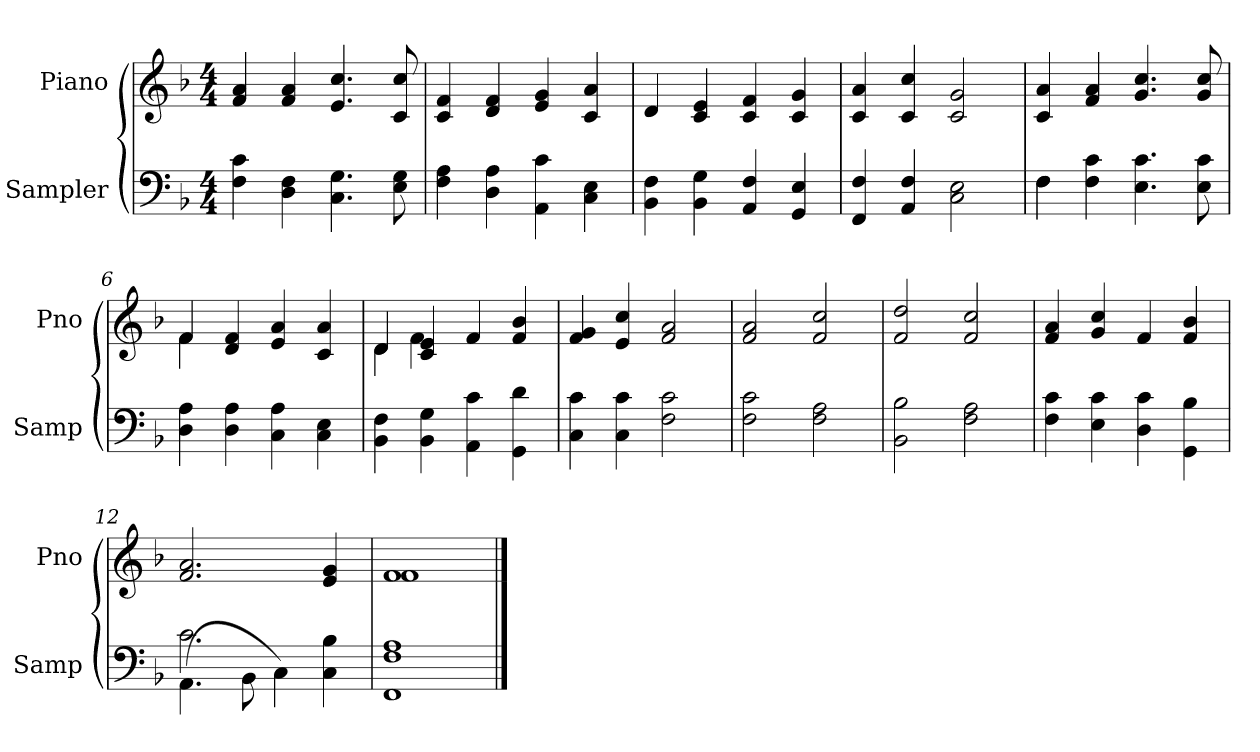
**kern	**kern
*part2	*part1
*staff2	*staff1
*I"Sampler	*I"Piano
*I'Samp	*I'Pno
*clefF4	*clefG2
*k[b-]	*k[b-]
*F:	*F:
*M4/4	*M4/4
=1	=1
4F 4c	4f 4a
4D 4F	4f 4a
4.C 4.G	4.e 4.cc
8E 8G	8c 8cc
=2	=2
4F 4A	4c 4f
4D 4A	4d 4f
4AA 4c	4e 4g
4C 4E	4c 4a
=3	=3
4BB- 4F	4d
4BB- 4G	4c 4e
4AA 4F	4c 4f
4GG 4E	4c 4g
=4	=4
4FF 4F	4c 4a
4AA 4F	4c 4cc
2C 2E	2c 2g
=5	=5
*^	*
4F\	4F	4c 4a
4F 4c	2.ryy	4f 4a
4.E 4.c	.	4.g 4.cc
8E 8c	.	8g 8cc
*v	*v	*
=6	=6
*	*^
4D 4A	4f/	4f
4D 4A	4d 4f	2.ryy
4C 4A	4e 4a	.
4C 4E	4c 4a	.
=7	=7	=7
4BB- 4F	4d/	4d
4BB- 4G	4c 4e	4f
4AA 4c	4f/	2ryy
4GG 4d	4f 4b-	.
*	*v	*v
=8	=8
4C 4c	4f 4g
4C 4c	4e 4cc
2F 2c	2f 2a
=9	=9
2F 2c	2f 2a
2F 2A	2f 2cc
=10	=10
2BB- 2B-	2f 2dd
2F 2A	2f 2cc
=11	=11
4F 4c	4f 4a
4E 4c	4g 4cc
4D 4c	4f
4GG 4B-	4f 4b-
=12	=12
*^	*
(4.AA\	2.c	2.f 2.a
8BB-\	.	.
4C\)	.	.
4C\ 4B-\	4ryy	4e 4g
*v	*v	*
=13	=13
*	*^
1FF 1F 1A	1f/	1f
*	*v	*v
==	==
*-	*-
